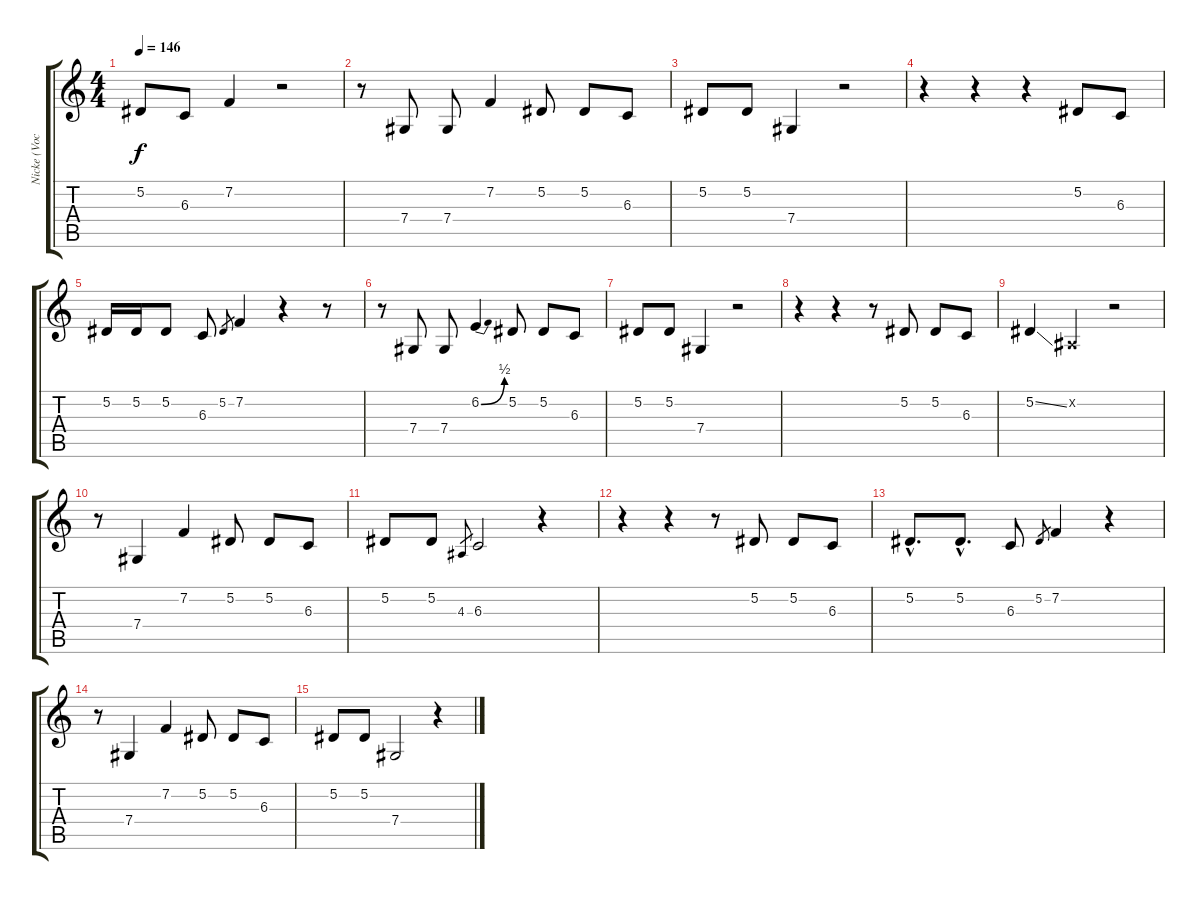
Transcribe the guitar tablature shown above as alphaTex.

\track ("Nicke (Vocal)" "Nicke (Voc") {instrument lead5charang}
\staff {score tabs}
\tuning (Eb4 Bb3 Gb3 Db3 Ab2 Eb2) {hide}
\ts (4 4)
\tempo 146
\clef g2
\ks c
5.2.8{dy f} 6.3.8 7.2.4 r.2 |
r.8 7.4.8 7.4.8 7.2.4 5.2.8 5.2.8 6.3.8 |
5.2.8 5.2.8 7.4.4 r.2 |
r.4 r.4 r.4 5.2.8 6.3.8 |
5.2.16 5.2.16 5.2.8 6.3.8 5.2.8{gr} 7.2.4 r.4 r.8 |
r.8 7.4.8 7.4.8 6.2{be (bend 0 0 60 2)}.4 5.2.8 5.2.8 6.3.8 |
5.2.8 5.2.8 7.4.4 r.2 |
r.4 r.4 r.8 5.2.8 5.2.8 6.3.8 |
5.2{ss}.4 0.2{x}.4 r.2 |
r.8 7.4.4 7.2.4 5.2.8 5.2.8 6.3.8 |
5.2.8 5.2.8 4.3.8{gr} 6.3.2 r.4 |
r.4 r.4 r.8 5.2.8 5.2.8 6.3.8 |
5.2{hac}.8{d} 5.2{hac}.8{d} 6.3.8 5.2.8{gr} 7.2.4 r.4 |
r.8 7.4.4 7.2.4 5.2.8 5.2.8 6.3.8 |
5.2.8 5.2.8 7.4.2 r.4
